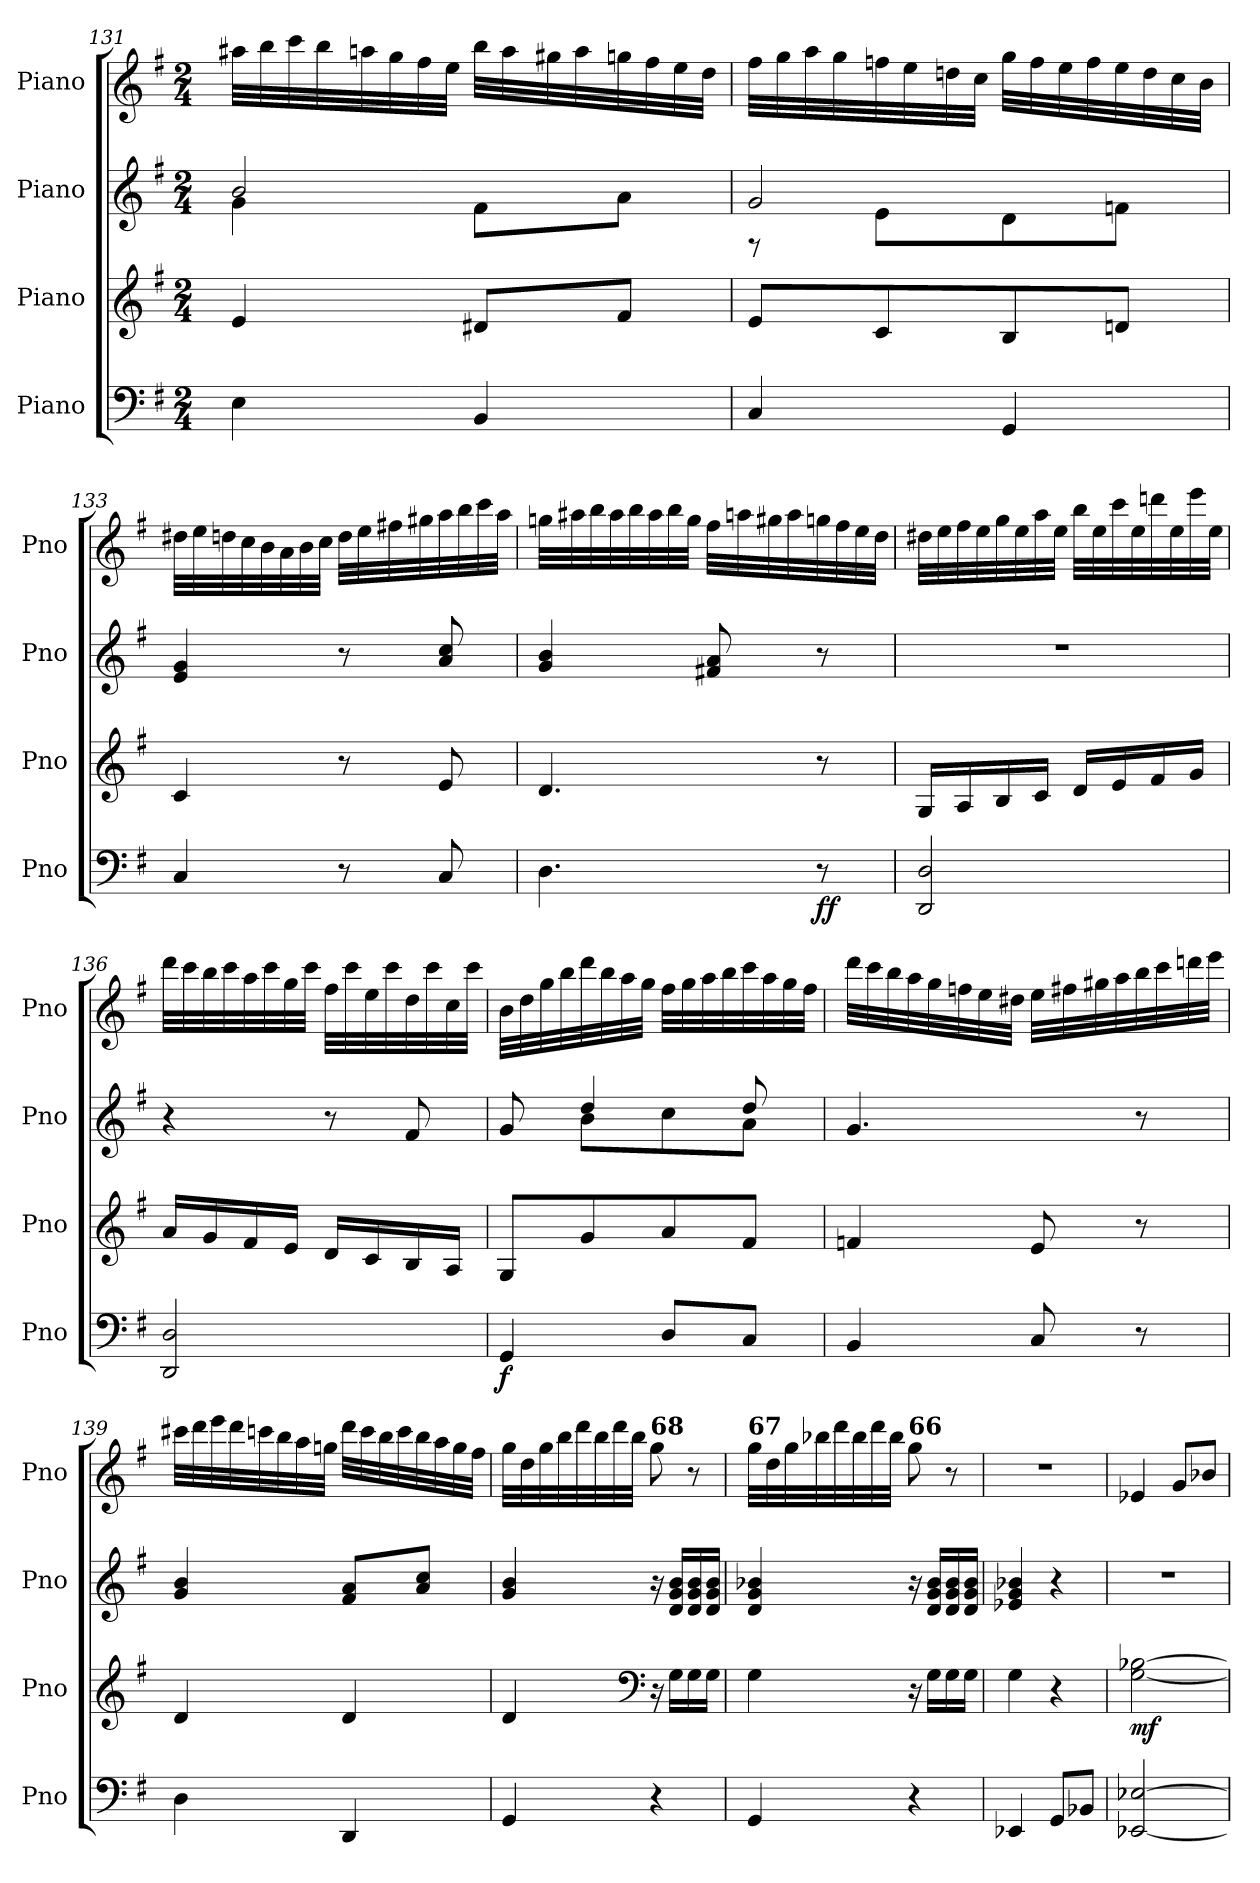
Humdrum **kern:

**kern	**dynam	**kern	**dynam	**kern	**kern
*part4	*part4	*part3	*part3	*part2	*part1
*staff4	*staff4	*staff3	*staff3	*staff2	*staff1
*I"Piano	*	*I"Piano	*	*I"Piano	*I"Piano
*I'Pno	*	*I'Pno	*	*I'Pno	*I'Pno
!!LO:LB:g=z
*clefF4	*	*clefG2	*	*clefG2	*clefG2
*k[f#]	*	*k[f#]	*	*k[f#]	*k[f#]
*M2/4	*	*M2/4	*	*M2/4	*M2/4
=131	=131	=131	=131	=131	=131
*	*	*	*	*^	*
4E\	.	4e/	.	2b/	4g\	32aa#X\LLL
.	.	.	.	.	.	32bb\
.	.	.	.	.	.	32ccc\
.	.	.	.	.	.	32bb\
.	.	.	.	.	.	32aan\
.	.	.	.	.	.	32gg\
.	.	.	.	.	.	32ff#\
.	.	.	.	.	.	32ee\JJJ
4BB/	.	8d#X/L	.	.	8f#\L	32bb\LLL
.	.	.	.	.	.	32aa\
.	.	.	.	.	.	32gg#X\
.	.	.	.	.	.	32aa\
.	.	8f#/J	.	.	8a\J	32ggn\
.	.	.	.	.	.	32ff#\
.	.	.	.	.	.	32ee\
.	.	.	.	.	.	32dd\JJJ
=132	=132	=132	=132	=132	=132	=132
4C/	.	8e/L	.	2g/	8rF	32ff#\LLL
.	.	.	.	.	.	32gg\
.	.	.	.	.	.	32aa\
.	.	.	.	.	.	32gg\
.	.	8c/	.	.	8e\L	32ffn\
.	.	.	.	.	.	32ee\
.	.	.	.	.	.	32ddn\
.	.	.	.	.	.	32cc\JJJ
4GG/	.	8B/	.	.	8d\	32gg\LLL
.	.	.	.	.	.	32ff\
.	.	.	.	.	.	32ee\
.	.	.	.	.	.	32ff\
.	.	8dn/J	.	.	8fn\J	32ee\
.	.	.	.	.	.	32dd\
.	.	.	.	.	.	32cc\
.	.	.	.	.	.	32b\JJJ
*	*	*	*	*v	*v	*
!!LO:LB:g=z
=133	=133	=133	=133	=133	=133
4C/	.	4c/	.	4e/ 4g/	32dd#X\LLL
.	.	.	.	.	32ee\
.	.	.	.	.	32ddn\
.	.	.	.	.	32cc\
.	.	.	.	.	32b\
.	.	.	.	.	32a\
.	.	.	.	.	32b\
.	.	.	.	.	32cc\JJJ
8r	.	8r	.	8r	32dd\LLL
.	.	.	.	.	32ee\
.	.	.	.	.	32ff#X\
.	.	.	.	.	32gg#X\
8C/	.	8e/	.	8a/ 8cc/	32aa\
.	.	.	.	.	32bb\
.	.	.	.	.	32ccc\
.	.	.	.	.	32aa\JJJ
=134	=134	=134	=134	=134	=134
4.D\	.	4.d/	.	4g/ 4b/	32ggn\LLL
.	.	.	.	.	32aa#X\
.	.	.	.	.	32bb\
.	.	.	.	.	32aa#\
.	.	.	.	.	32bb\
.	.	.	.	.	32aa#\
.	.	.	.	.	32bb\
.	.	.	.	.	32gg\JJJ
.	.	.	.	8f#X/ 8a/	32ff#\LLL
.	.	.	.	.	32aan\
.	.	.	.	.	32gg#X\
.	.	.	.	.	32aa\
!	!LO:DY:b	!	!	!	!
8r	ff	8r	.	8r	32ggn\
.	.	.	.	.	32ff#\
.	.	.	.	.	32ee\
.	.	.	.	.	32dd\JJJ
!!LO:PB:g=z
=135	=135	=135	=135	=135	=135
2DD/ 2D/	.	16G/LL	.	2r	32dd#X\LLL
.	.	.	.	.	32ee\
.	.	16A/	.	.	32ff#\
.	.	.	.	.	32ee\
.	.	16B/	.	.	32gg\
.	.	.	.	.	32ee\
.	.	16c/JJ	.	.	32aa\
.	.	.	.	.	32ee\JJJ
.	.	16d/LL	.	.	32bb\LLL
.	.	.	.	.	32ee\
.	.	16e/	.	.	32ccc\
.	.	.	.	.	32ee\
.	.	16f#/	.	.	32dddn\
.	.	.	.	.	32ee\
.	.	16g/JJ	.	.	32eee\
.	.	.	.	.	32ee\JJJ
=136	=136	=136	=136	=136	=136
2DD/ 2D/	.	16a/LL	.	4r	32ddd\LLL
.	.	.	.	.	32ccc\
.	.	16g/	.	.	32bb\
.	.	.	.	.	32ccc\
.	.	16f#/	.	.	32aa\
.	.	.	.	.	32ccc\
.	.	16e/JJ	.	.	32gg\
.	.	.	.	.	32ccc\JJJ
.	.	16d/LL	.	8r	32ff#\LLL
.	.	.	.	.	32ccc\
.	.	16c/	.	.	32ee\
.	.	.	.	.	32ccc\
.	.	16B/	.	8f#/	32dd\
.	.	.	.	.	32ccc\
.	.	16A/JJ	.	.	32cc\
.	.	.	.	.	32ccc\JJJ
!!LO:LB:g=z
=137	=137	=137	=137	=137	=137
*	*	*	*	*^	*
!	!LO:DY:b	!	!	!	!	!
4GG/	f	8G/L	.	8g/	8ryy	32b\LLL
.	.	.	.	.	.	32dd\
.	.	.	.	.	.	32gg\
.	.	.	.	.	.	32bb\
.	.	8g/	.	8b\L	4dd/	32ddd\
.	.	.	.	.	.	32bb\
.	.	.	.	.	.	32aa\
.	.	.	.	.	.	32gg\JJJ
8D/L	.	8a/	.	8cc\	.	32ff#\LLL
.	.	.	.	.	.	32gg\
.	.	.	.	.	.	32aa\
.	.	.	.	.	.	32bb\
8C/J	.	8f#/J	.	8a\J	8dd/	32ccc\
.	.	.	.	.	.	32aa\
.	.	.	.	.	.	32gg\
.	.	.	.	.	.	32ff#\JJJ
*	*	*	*	*v	*v	*
=138	=138	=138	=138	=138	=138
4BB/	.	4fn/	.	4.g/	32ddd\LLL
.	.	.	.	.	32ccc\
.	.	.	.	.	32bb\
.	.	.	.	.	32aa\
.	.	.	.	.	32gg\
.	.	.	.	.	32ffn\
.	.	.	.	.	32ee\
.	.	.	.	.	32dd#X\JJJ
8C/	.	8e/	.	.	32ee\LLL
.	.	.	.	.	32ff#X\
.	.	.	.	.	32gg#X\
.	.	.	.	.	32aa\
8r	.	8r	.	8r	32bb\
.	.	.	.	.	32ccc\
.	.	.	.	.	32dddn\
.	.	.	.	.	32eee\JJJ
!!LO:LB:g=z
=139	=139	=139	=139	=139	=139
4D\	.	4d/	.	4g/ 4b/	32ccc#X\LLL
.	.	.	.	.	32ddd\
.	.	.	.	.	32eee\
.	.	.	.	.	32ddd\
.	.	.	.	.	32cccn\
.	.	.	.	.	32bb\
.	.	.	.	.	32aa\
.	.	.	.	.	32ggn\JJJ
4DD/	.	4d/	.	8f#/ 8a/L	32ddd\LLL
.	.	.	.	.	32ccc\
.	.	.	.	.	32bb\
.	.	.	.	.	32ccc\
.	.	.	.	8a/ 8cc/J	32bb\
.	.	.	.	.	32aa\
.	.	.	.	.	32gg\
.	.	.	.	.	32ff#\JJJ
=140	=140	=140	=140	=140	=140
4GG/	.	4d/	.	4g/ 4b/	32gg\LLL
.	.	.	.	.	32dd\
.	.	.	.	.	32gg\
.	.	.	.	.	32bb\
.	.	.	.	.	32ddd\
.	.	.	.	.	32bb\
*	*	*clefF4	*	*	*
.	.	.	.	.	32ddd\
.	.	.	.	.	32bb\JJJ
!	!	!	!	!	!LO:TX:a:B:t=68
4r	.	16r	.	16r	8gg\
.	.	16G\LL	.	16d/ 16g/ 16b/LL	.
.	.	16G\	.	16d/ 16g/ 16b/	8r
.	.	16G\JJ	.	16d/ 16g/ 16b/JJ	.
!!LO:PB:g=z
=141	=141	=141	=141	=141	=141
!	!	!	!	!	!LO:TX:a:B:t=67
4GG/	.	4G\	.	4d/ 4g/ 4b-X/	32gg\LLL
.	.	.	.	.	32dd\
.	.	.	.	.	32gg\
.	.	.	.	.	32bb-X\
.	.	.	.	.	32ddd\
.	.	.	.	.	32bb-\
.	.	.	.	.	32ddd\
.	.	.	.	.	32bb-\JJJ
!	!	!	!	!	!LO:TX:a:B:t=66
4r	.	16r	.	16r	8gg\
.	.	16G\LL	.	16d/ 16g/ 16b-/LL	.
.	.	16G\	.	16d/ 16g/ 16b-/	8r
.	.	16G\JJ	.	16d/ 16g/ 16b-/JJ	.
=142	=142	=142	=142	=142	=142
4EE-X/	.	4G\	.	4e-X/ 4g/ 4b-X/	2r
8GG/L	.	4r	.	4r	.
8BB-X/J	.	.	.	.	.
=143	=143	=143	=143	=143	=143
!	!	!	!LO:DY:b	!	!
[2EE-X/ [2E-X/	.	[2G\ [2B-X\	mf	2r	4e-X/
.	.	.	.	.	8g/L
.	.	.	.	.	8b-X/J
=	=	=	=	=	=
*-	*-	*-	*-	*-	*-
